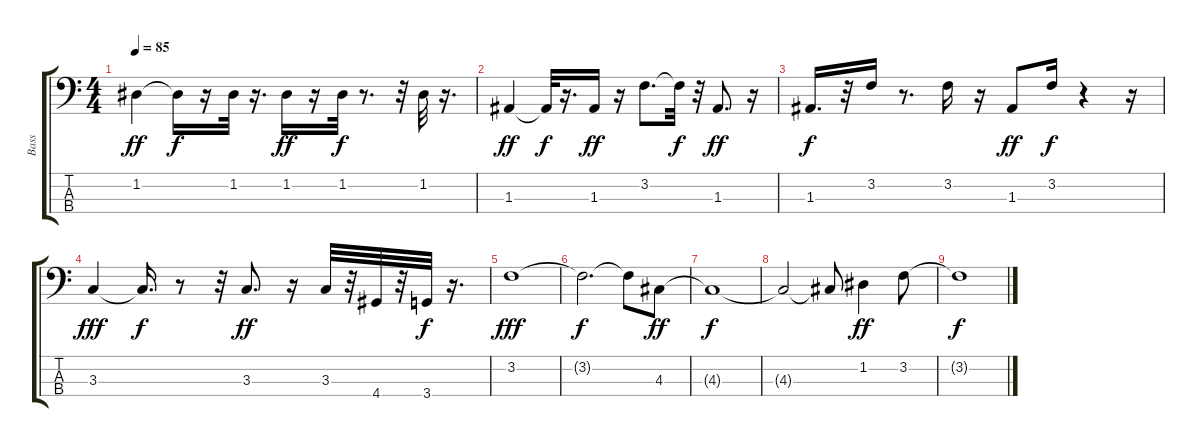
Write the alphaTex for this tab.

\track ("Bass" "Bass") {instrument acousticbass}
\staff {score tabs}
\tuning (G2 D2 A1 E1) {hide}
\ts (4 4)
\tempo 85
\clef f4
\ks c
1.2.4{dy ff} 1.2{t}.16{dy f} r.16 1.2.32 r.16{d} 1.2.16{dy ff} r.16 1.2.32{dy f} r.8{d} r.32 1.2.32 r.16{d} |
1.3.4{dy ff} 1.3{t}.32{dy f} r.16{d} 1.3.16{dy ff} r.16 3.2.8{d} 3.2{t}.32{dy f} r.32 1.3.8{d dy ff} r.16 |
1.3.16{d dy f} r.32 3.2.16 r.8{d} 3.2.16 r.16 1.3.8{dy ff} 3.2.16{dy f} r.4 r.16 |
3.3.4{dy fff} 3.3{t}.16{d dy f} r.8 r.32 3.3.8{d dy ff} r.16 3.3.32 r.32 4.4.32 r.32 3.4.32{dy f} r.16{d} |
3.2.1{dy fff} |
3.2{t}.2{d dy f} 3.2{t}.8 4.3.8{dy ff} |
4.3{t}.1{dy f} |
4.3{t}.2 4.3{t}.8 1.2.4{dy ff} 3.2.8 |
3.2{t}.1{dy f}
